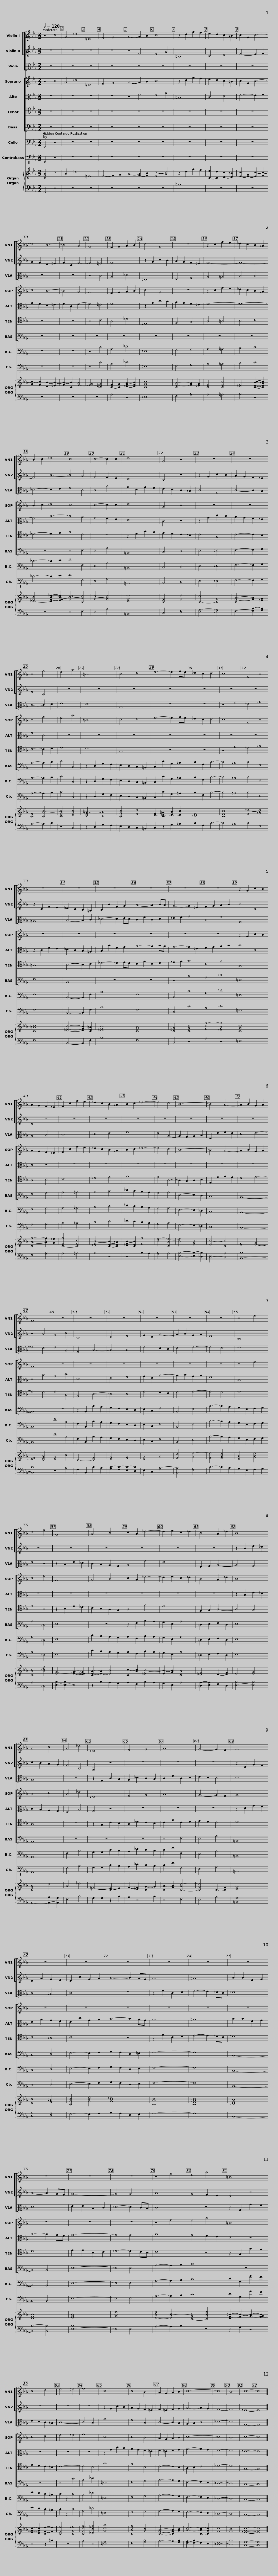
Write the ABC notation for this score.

X:1
%%score [ [ 1 2 ] 3 ] [ 4 5 6 7 ] 8 9 { 10 11 }
L:1/8
Q:1/4=120
M:2/2
I:linebreak $
K:Eb
V:1 treble
V:2 treble
V:3 alto
V:4 treble
V:5 alto
V:6 tenor
V:7 bass
V:8 bass
V:9 bass-8
V:10 treble
V:11 bass
V:1
 z4 c4 | A4 _d4 | =E8 | F4 G4 | A4- A2 B2 | %5
 c8 | z2 d2 g2 f2 | e2 d2 c2 =B2 | c2 G2 c4- | c4 B4- |$ %10
 B4 A4 | G8 | F2 G2 A2 B2 | c4 G4 | z8 | %15
 z2 c2 f2 e2 | _d2 c2 B2 =A2 | B2 c2 _d4 |$ c8 | c4- c2 c2 | %20
 d8 | G4 z4 | z8 | z8 | z4 f4 | %25
 e4 a4 | =B8 |$ c4 d4 | e4- e2 fe | _d2 c2 d4 | %30
 c8 | F4 z4 | z8 | z8 | z8 |$ %35
 z8 | z8 | z8 | z2 G2 c2 B2 | A2 G2 F2 =E2 | %40
 F2 c2 f2 e2 | _d2 c2 B2 =A2 |$ B2 c2 _d4- | d4 c4 | B8- | %45
 B4 A4- | A2 B2 G2 A2 | F8 | z8 | z8 | %50
 z8 |$ z8 | z8 | z8 | z4 e4 | %55
 c4 f4 | G8 | A4 B4 | c2 A2 _d4- |$ d2 e2 c2 _d2 | %60
 B4 A2 _d2 | B8 | A4 c4 | A4 _d4 | =E8 | %65
 F4 G4 | A8 |$ G4- G2 F2 | G8 | z8 | %70
 z8 | z8 | z8 | z8 | z8 |$ %75
 z8 | z8 | z8 | z4 f4 | e4 a4 | %80
 =B8 | c4 d4 | e4 =e4 | f8 |$ c8 | %85
 c4 B4 | A2 G2 A2 B2 | c8- | c8 | B8 | %90
 c8- | c8 |] %92
V:2
 z8 | z8 | z8 | z8 | z4 F4 | %5
 E4 A4 | =B,8 | C4 D4 | E4- E2 F2 | G2 F2 D2 =E2 |$ %10
 F2 C2 F4- | F4 =E4 | F8 | z2 G2 c2 B2 | A2 G2 F2 =E2 | %15
 F8- | F8- | F4 B4- |$ B4 A4 | G4 F2 E2 | %20
 D8 | C4 z4 | z2 G2 c2 B2 | A2 G2 F2 =E2 | F4 C4 | %25
 z8 | z8 |$ z8 | z8 | z8 | %30
 z8 | z8 | z2 C2 F2 E2 | _D2 C2 B,2 =A,2 | B,2 B2 F2 G2 |$ %35
 A4- A2 BA | G4- G2 =E2 | F2 G2 A2 B2 | c4 C4 | C4 z4 | %40
 z8 | z8 |$ z8 | z8 | z8 | %45
 z8 | z8 | z4 B4 | G4 c4 | D8 | %50
 E4 F4 |$ G2 E2 A4- | A2 B2 G2 A2 | F8 | B,8 | %55
 z8 | z8 | z8 | z8 |$ z8 | %60
 z8 | z2 B2 e2 _d2 | c2 B2 A2 G2 | F4 B,4 | G,4 z4 | %65
 z8 | z8 |$ z8 | z2 D2 G2 F2 | E2 A2 G2 F2 | %70
 E2 c2 G2 A2 | B4- B2 AG | A8 | =A8 | B2 B2 F2 G2 |$ %75
 A4- A2 GF | G8- | G4 G4 | A8 | G4 F2 E2 | %80
 D4 z4 | z8 | z8 | z8 |$ z2 G2 c2 B2 | %85
 A2 G2 F2 =E2 | F2 =E2 F2 G2 | A4- A2 G2 | F8- | F8 | %90
 =E8- | E8 |] %92
V:3
 z8 | z8 | z8 | z8 | z8 | %5
 z8 | z8 | z8 | z8 | z8 |$ %10
 z8 | z4 C4 | A,4 _D4 | =E,8 | F,4 G,4 | %15
 A,4 =A,4 | B,4 C4 | _D4- D2 E2 |$ F4 C4 | C4 A4 | %20
 G2 D2 G2 F2 | E2 D2 C2 =B,2 | C4 G,4 | C4- C2 B,2 | C4- C2 D2 | %25
 E8 | D8 |$ G,8 | z8 | z8 | %30
 z4 F4 | _D4 _G4 | =A,8 | B,4- B,2 C2 | _D4- D2 ED |$ %35
 C2 F2 C2 D2 | =E2 F2 G4 | C4 F4 | G,8 | A,4 B,4 | %40
 C8 | _D4 E4 |$ F8 | E4 A,4- | A,2 G,2 A,2 B,2 | %45
 E,2 E2 F2 E2 | D4 E4- | E4 D4 | E4 A,4 | F,4 B,4- | %50
 B,4 B,4 |$ E4 D2 C2 | D4 E4- | E4 D4 | E8 | %55
 E4 z4 | z2 B,2 E2 _D2 | C2 B,2 A,2 G,2 | A,4 F4 |$ E8 | %60
 F,2 G,2 A,4- | A,4 G,4 | A,8 | z8 | z2 G,2 C2 B,2 | %65
 A,2 _D2 C2 B,2 | C2 F2 C2 D2 |$ E2 D2 C4 | D8 | C4 =B,4 | %70
 C8 | z8 | z2 F2 C2 D2 | E4- E2 _DC | _D8 |$ %75
 D8 | E2 E2 B,2 C2 | _D4- D2 CB, | C8 | z8 | %80
 z2 G,2 G2 F2 | E2 D2 C2 =B,2 | C8- | C4 B,4 |$ G8 | %85
 F4 B,4 | C4- C2 B,2 | A,2 B,2 C4 | _D8- | D8 | %90
 G,8- | G,8 |] %92
V:4
 z4 c4 | A4 _d4 | =E8 | F4 G4 | A4- A2 B2 | %5
 c8 | z2 d2 g2 f2 | e2 d2 c2 =B2 | c2 G2 c4- | c4 B4- |$ %10
 B4 A4 | G8 | F2 G2 A2 B2 | c4 G4 | z8 | %15
 z2 c2 f2 e2 | _d2 c2 B2 =A2 | B2 c2 _d4 |$ c8 | c4- c2 c2 | %20
 d8 | G4 z4 | z8 | z8 | z4 f4 | %25
 e4 a4 | =B8 |$ c4 d4 | e4- e2 fe | _d2 c2 d4 | %30
 c8 | F4 z4 | z8 | z8 | z8 |$ %35
 z8 | z8 | z8 | z2 G2 c2 B2 | A2 G2 F2 =E2 | %40
 F2 c2 f2 e2 | _d2 c2 B2 =A2 |$ B2 c2 _d4- | d4 c4 | B8- | %45
 B4 A4- | A2 B2 G2 A2 | F8 | z8 | z8 | %50
 z8 |$ z8 | z8 | z8 | z4 e4 | %55
 c4 f4 | G8 | A4 B4 | c2 A2 _d4- |$ d2 e2 c2 _d2 | %60
 B4 A2 _d2 | B8 | A4 c4 | A4 _d4 | =E8 | %65
 F4 G4 | A8 |$ G4- G2 F2 | G8 | z8 | %70
 z8 | z8 | z8 | z8 | z8 |$ %75
 z8 | z8 | z8 | z4 f4 | e4 a4 | %80
 =B8 | c4 d4 | e4 =e4 | f8 |$ c8 | %85
 c4 B4 | A2 G2 A2 B2 | c8- | c8 | B8 | %90
 c8- | c8 |] %92
V:5
 z8 | z8 | z8 | z8 | z4 F4 | %5
 E4 A4 | =B,8 | C4 D4 | E4- E2 F2 | G2 F2 D2 =E2 |$ %10
 F2 C2 F4- | F4 =E4 | F8 | z2 G2 c2 B2 | A2 G2 F2 =E2 | %15
 F8- | F8- | F4 B4- |$ B4 A4 | G4 F2 E2 | %20
 D8 | C4 z4 | z2 G2 c2 B2 | A2 G2 F2 =E2 | F4 C4 | %25
 z8 | z8 |$ z8 | z8 | z8 | %30
 z8 | z8 | z2 C2 F2 E2 | _D2 C2 B,2 =A,2 | B,2 B2 F2 G2 |$ %35
 A4- A2 BA | G4- G2 =E2 | F2 G2 A2 B2 | c4 C4 | C4 z4 | %40
 z8 | z8 |$ z8 | z8 | z8 | %45
 z8 | z8 | z4 B4 | G4 c4 | D8 | %50
 E4 F4 |$ G2 E2 A4- | A2 B2 G2 A2 | F8 | B,8 | %55
 z8 | z8 | z8 | z8 |$ z8 | %60
 z8 | z2 B,2 E2 _D2 | C2 B,2 A,2 G,2 | F,4 B,4 | G,4 z4 | %65
 z8 | z8 |$ z8 | z2 D2 G2 F2 | E2 A2 G2 F2 | %70
 E2 c2 G2 A2 | B4- B2 AG | A8 | =A8 | B2 B2 F2 G2 |$ %75
 A4- A2 GF | G8- | G4 G4 | A8 | G4 F2 E2 | %80
 D4 z4 | z8 | z8 | z8 |$ z2 G2 c2 B2 | %85
 A2 G2 F2 =E2 | F2 =E2 F2 G2 | A4- A2 G2 | F8- | F8 | %90
 =E8- | E8 |] %92
V:6
 z8 | z8 | z8 | z8 | z8 | %5
 z8 | z8 | z8 | z8 | z8 |$ %10
 z8 | z4 C4 | A,4 _D4 | =E,8 | F,4 G,4 | %15
 A,4 =A,4 | B,4 C4 | _D4- D2 E2 |$ F4 C4 | z8 | %20
 z2 D2 G2 F2 | E2 D2 C2 =B,2 | C4 G,4 | C4- C2 B,2 | C4- C2 D2 | %25
 E8 | D8 |$ G,8 | z8 | z8 | %30
 z4 F4 | _D4 _G4 | =A,8 | B,4- B,2 C2 | _D4- D2 ED |$ %35
 C2 F2 C2 D2 | =E2 F2 G4 | C4 F4 | G,8 | A,4 B,4 | %40
 C8 | _D4 E4 |$ F8 | E4 A,4- | A,2 G,2 A,2 B,2 | %45
 E,2 E2 F2 E2 | D4 E4- | E4 D4 | E4 A,4 | F,4 B,4- | %50
 B,4 B,4 |$ E4 D2 C2 | D4 E4- | E4 D4 | E8 | %55
 E4 z4 | z2 B,2 E2 _D2 | C2 B,2 A,2 G,2 | A,4 F4 |$ E8 | %60
 F,2 G,2 A,4- | A,4 G,4 | A,8 | z8 | z2 G,2 C2 B,2 | %65
 A,2 _D2 C2 B,2 | C2 F2 C2 D2 |$ E2 D2 C4 | D8 | C4 =B,4 | %70
 C8 | z8 | z2 F2 C2 D2 | E4- E2 _DC | _D8 |$ %75
 D8 | E2 E2 B,2 C2 | _D4- D2 CB, | C8 | z8 | %80
 z2 G,2 G2 F2 | E2 D2 C2 =B,2 | C8- | C4 B,4 |$ G8 | %85
 F4 B,4 | C4- C2 B,2 | A,2 B,2 C4 | _D8- | D8 | %90
 G,8- | G,8 |] %92
V:7
 z8 | z8 | z8 | z8 | z8 | %5
 z8 | z8 | z8 | z8 | z8 |$ %10
 z8 | z8 | z8 | z8 | z8 | %15
 z8 | z8 | z8 |$ z4 F,4 | E,4 A,4 | %20
 =B,,8 | C,4 D,4 | E,4 =E,4 | F,4- F,2 G,2 | A,4- A,2 B,2 | %25
 C4 C,4 | z2 D,2 G,2 F,2 |$ E,2 D,2 C,2 =B,,2 | C,2 C2 G,2 =A,2 | B,2 F,2 B,4- | %30
 B,4 =A,4 | B,4 E,4 | F,8 | B,,8 | z8 |$ %35
 z8 | z4 C4 | A,4 _D4 | =E,8 | F,4 G,4 | %40
 A,4 =A,4 | B,4 C4 |$ _D2 C2 B,2 A,2 | G,4 A,4 | E,4- E,2 D,2 | %45
 C,8 | B,,8- | B,,8 | z8 | z2 B,,2 B,2 A,2 | %50
 G,2 F,2 E,2 D,2 |$ E,2 C,2 F,4 | B,,4 E,4 | B,4- B,2 A,2 | G,2 E,2 F,2 G,2 | %55
 A,4 _D,4 | E,8 | z8 | z2 F,2 B,2 A,2 |$ G,2 E,2 A,4 | %60
 _D,2 E,2 F,2 D,2 | E,8 | A,,8 | z8 | z8 | %65
 z8 | z4 F,4 |$ E,4 A,4 | =B,,8 | C,4 D,4 | %70
 E,4- E,2 F,2 | G,2 F,2 D,2 =E,2 | F,8- | F,8 | B,,8- |$ %75
 B,,4 B,,4 | E,8- | E,4 E,4 | A,4- A,2 B,2 | C8 | %80
 z8 | z8 | z4 C4 | A,4 _D4 |$ =E,8 | %85
 F,4 G,4 | A,4- A,2 G,2 | F,4- F,2 E,2 | _D,8- | D,8 | %90
 C,8- | C,8 |] %92
V:8
 F,,4 z4 | z8 | z8 | z8 | z8 | %5
 z8 | z8 | z8 | z8 | z8 |$ %10
 z8 | z4 C4 | A,4 _D4 | =E,8 | F,4 G,4 | %15
 A,4 =A,4 | B,4 C4 | _D4- D2 E2 |$ F4 F,4 | E,4 A,4 | %20
 =B,,8 | C,4 D,4 | E,4 =E,4 | F,4- F,2 G,2 | A,4- A,2 B,2 | %25
 C4 C,4 | z2 D,2 G,2 F,2 |$ E,2 D,2 C,2 =B,,2 | C,2 C2 G,2 =A,2 | B,2 F,2 B,4- | %30
 B,4 =A,4 | B,4 E,4 | F,8 | B,,4- B,,2 F,2 | B,8 |$ %35
 F,8 | C,4 C4 | A,4 _D4 | =E,8 | F,4 G,4 | %40
 A,4 =A,4 | B,4 C4 |$ _D2 C2 B,2 A,2 | G,4 A,4 | E,4- E,2 _D,2 | %45
 C,8 | B,,8- | B,,8 | E4 A,4 | F,2 B,,2 B,2 A,2 | %50
 G,2 F,2 E,2 D,2 |$ E,2 C,2 F,4 | B,,4 E,4 | B,4- B,2 A,2 | G,2 E,2 F,2 G,2 | %55
 A,4 _D,4 | E,8 | C2 B,2 A,2 G,2 | A,2 F,2 B,2 A,2 |$ G,2 E,2 A,4 | %60
 _D,2 E,2 F,2 D,2 | E,8 | A,,8 | F,4 B,4 | G,2 G,2 C2 B,2 | %65
 A,2 _D2 C2 B,2 | C2 F2 F,4 |$ E,4 A,4 | =B,,8 | C,4 D,4 | %70
 E,4- E,2 F,2 | G,2 F,2 D,2 E,2 | F,8- | F,8 | B,,8- |$ %75
 B,,4 B,,4 | E,8- | E,4 E,4 | A,4- A,2 B,2 | C8 | %80
 D2 G,2 G2 F2 | E2 D2 C2 =B,2 | C2 z2 C4 | A,4 _D4 |$ =E,8 | %85
 F,4 G,4 | A,4- A,2 G,2 | F,4- F,2 E,2 | _D,8- | D,8 | %90
 C,8- | C,8 |] %92
V:9
 F,,4 z4 | z8 | z8 | z8 | z8 | %5
 z8 | z8 | z8 | z8 | z8 |$ %10
 z8 | z4 C4 | A,4 _D4 | =E,8 | F,4 G,4 | %15
 A,4 =A,4 | B,4 C4 | _D4- D2 E2 |$ F4 F,4 | E,4 A,4 | %20
 =B,,8 | C,4 D,4 | E,4 =E,4 | F,4- F,2 G,2 | A,4- A,2 B,2 | %25
 C4 C,4 | z2 D,2 G,2 F,2 |$ E,2 D,2 C,2 =B,,2 | C,2 C2 G,2 =A,2 | B,2 F,2 B,4- | %30
 B,4 =A,4 | B,4 E,4 | F,8 | B,,4- B,,2 F,2 | B,8 |$ %35
 F,8 | C,4 C4 | A,4 _D4 | =E,8 | F,4 G,4 | %40
 A,4 =A,4 | B,4 C4 |$ _D2 C2 B,2 A,2 | G,4 A,4 | E,4- E,2 _D,2 | %45
 C,8 | B,,8- | B,,8 | E4 A,4 | F,2 B,,2 B,2 A,2 | %50
 G,2 F,2 E,2 D,2 |$ E,2 C,2 F,4 | B,,4 E,4 | B,4- B,2 A,2 | G,2 E,2 F,2 G,2 | %55
 A,4 _D,4 | E,8 | C2 B,2 A,2 G,2 | A,2 F,2 B,2 A,2 |$ G,2 E,2 A,4 | %60
 _D,2 E,2 F,2 D,2 | E,8 | A,,8 | F,4 B,4 | G,2 G,2 C2 B,2 | %65
 A,2 _D2 C2 B,2 | C2 F2 F,4 |$ E,4 A,4 | =B,,8 | C,4 D,4 | %70
 E,4- E,2 F,2 | G,2 F,2 D,2 E,2 | F,8- | F,8 | B,,8- |$ %75
 B,,4 B,,4 | E,8- | E,4 E,4 | A,4- A,2 B,2 | C8 | %80
 D2 G,2 G2 F2 | E2 D2 C2 =B,2 | C2 z2 C4 | A,4 _D4 |$ =E,8 | %85
 F,4 G,4 | A,4- A,2 G,2 | F,4- F,2 E,2 | _D,8- | D,8 | %90
 C,8- | C,8 |] %92
V:10
 [CFA]4 c4 | A4 _d4 | =E8 | F4- F2 G2 | A4- [F-A]2 [FB]2 | %5
 [Ec-]4 [Ac]4 | z2 d2 g2 f2 | [C-e]2 [Cd]2 [D-c]2 [D=B]2 | [E-c]2 [E-G]2 [Ec-]2 [Fc-]2 | [Gc-]2 [Fc]2 [DB-]2 [=EB-]2 |$ %10
 [FB-]2 [CB]2 [F-A]4 | [FG-]4 [C=EG]4 | [C-F]2 [CG]2 [_D-F-A]2 [DFB]2 | [CGc]8 | [CF-A-]4 [FA]2 [=EG]2 | %15
 [CF]4 [CFc]4 | [_DF]4 [C-E-Bc-]2 [CE=Ac]2 | [_D-FB]4 [DF-B-_d-]2 [EFB-d]2 |$ [FBc-]4 [CAc]4 | [Gc-]4 [FAc]4 | %20
 [DGd]8 | [CEG]4 [Fd]4 | [C-c]4 [CG]4 | [CF-A-]4 [FA]2 [=EG]2 | [CF]4 [CAc-]4 | %25
 [CEGc]4 [EAc]4 | [DF=B-]4 [DB]4 |$ [CGc]4 [Fd]4 | [E-G]2 [CE-=A]2 [E-B]2 [Ec]2 | [_DF]8 | %30
 [CFc]8 | [F_d-]4 [_GBd]4 | [C=Ac]8 | [_DFB]4- [DFB]2 [CE=A]2 | [_DFB]8 |$ %35
 [CFA]8 | [C=EG]4 [CEGc]4 | [Fcf-]4 [_DFAf]4 | [CGc]8 | [CA-f-]4 [Af]2 [G=e]2 | %40
 [C-Ff]4 [CFc]4 | [_DFB-]4 [C-E-B]2 [CE=A]2 |$ [_DFB-]2 [CEB]2 [Ff]4 | [Be-]4 [CAe-]4 | [Be]4 [EGB]4 | %45
 [Ec-]4 [Cc]4 | [DF]4 [E-G]4 | [EF]4 [DFB]4 | [EG]4 c4 | D4- [DF]4 | %50
 [EG]4 [FA]4 |$ [EG]4 A4 | [Fd]4 [Ge-]4 | [Fe]4 [FBd]4 | [EB]4 [GBe]4 | %55
 [CAc]4 [A_df]4 | [EG-]4 [EG]2- [_DEG]2 | [CE-A-]2 [E-A]2 [EB]4 | [Cc-]2 [Ac]2 [_DFB-]4 |$ [EB-]2 [GB]2 [CEA]4 | %60
 [_DF]4 D2- [DF]2 | E4 [EG]4 | [CEA]4 c4 | A4 _d4 | =E4- [CE-]2 E2 | %65
 F2- [_DF]2 [CG-]2 G2 | [CA-]2 [FA]2 [C-Ac-]4 |$ [CGc]4 C2- [CF]2 | [DG]8 | [Ec]4 [F=B]4 | %70
 [CGc]4 [Gce]4 | [GB_d]8 | [CAc]8 | [CF=Ac]8 | [_DFB]8 |$ %75
 [DFB]8 | [EGB]8 | [GBe]8 | [E-Ace]4 [EAc-]4 | [C-EGc]4 [CAce]4 | %80
 [DF-=B-]2 [FB-]2 [GB]2- [FG-B]2 | [EG-c-]2 [DGc]2 [CF-d-]2 [Fd]2 | [CEe]4 [CG=e]4 | [CFcf-]4 [_DB_df]4 |$ [Gcg]8 | %85
 [CAcf]4 [GB]4 | [CFA]4- [CFA]2 [GB]2 | [Ac]4- [C-Ac-]2 [CGc]2 | [Fc]8 | [FB]8 | %90
 [=EGc]8- | [EGc]8 |] %92
V:11
 F,,4 z4 | z8 | z8 | z8 | z8 | %5
 z8 | =B,8 | z8 | z8 | z8 |$ %10
 z8 | z8 | A,4 z4 | =E,8 | F,4 [G,B,]4 | %15
 A,4 =A,4 | B,4 z4 | z8 |$ z4 F,4 | E,4 A,4 | %20
 =B,,8 | C,4 [D,F,]4 | [E,G,-]4 [=E,G,]4 | F,4- [F,B,-]2 [G,B,]2 | A,4- A,2 B,2 | %25
 z4 C,4 | z2 D,2 G,2 F,2 |$ E,2 D,2 C,2 =B,,2 | C,2 z2 G,2 =A,2 | B,2 F,2 B,4- | %30
 B,4 =A,4 | B,4 E,4 | F,8 | B,,4- B,,2 F,2 | B,8 |$ %35
 F,8 | C,4 z4 | A,4 z4 | =E,8 | F,4 [G,B,]4 | %40
 A,4 =A,4 | B,4 z4 |$ z4 B,2 A,2 | [G,B,]4 A,4 | [E,B,]4- [E,B,-]2 [_D,B,]2 | %45
 [C,-E,]4 [C,A,]4 | [B,,-B,]8 | [B,,B,]8 | z4 A,4 | F,2 B,,2 B,2 A,2 | %50
 [G,B,-]2 [F,B,-]2 [E,B,-]2 [D,B,]2 |$ E,2 C,2 [F,A,-]4 | [B,,A,]4 [E,G,]4 | B,4- B,2 A,2 | G,2 E,2 F,2 G,2 | %55
 A,4 _D,4 | [E,-B,]2 [E,-B,]2 E,4 | z2 B,2 A,2 G,2 | A,2 F,2 B,2 A,2 |$ G,2 E,2 A,4 | %60
 [_D,A,-]2 [E,A,]2 F,2 D,2 | [E,-B,]4 [E,B,]4 | A,,4- [A,,-A,]2 [A,,G,]2 | F,4 B,4 | G,2 G,2 z2 B,2 | %65
 A,2 z4 B,2 | z4 F,4 |$ E,4 A,4 | [=B,,G,]8 | [C,G,]4 [D,F,]4 | %70
 E,4- E,2 F,2 | G,2 F,2 D,2 E,2 | F,8- | F,8 | B,,8- |$ %75
 [B,,B,-]4 [B,,B,]4 | [E,-B,]8 | E,4 E,4 | A,4- A,2 B,2 | z8 | %80
 z2 G,2 z4 | z4 z2 =B,2 | z8 | A,4 z4 |$ [=E,G,]8 | %85
 F,4 [G,B,]4 | A,4- A,2 [G,B,]2 | [F,-A,]2 [F,-B,]2 F,2 E,2 | [_D,-F,]8 | [D,B,]8 | %90
 [C,G,]8- | [C,G,]8 |] %92
